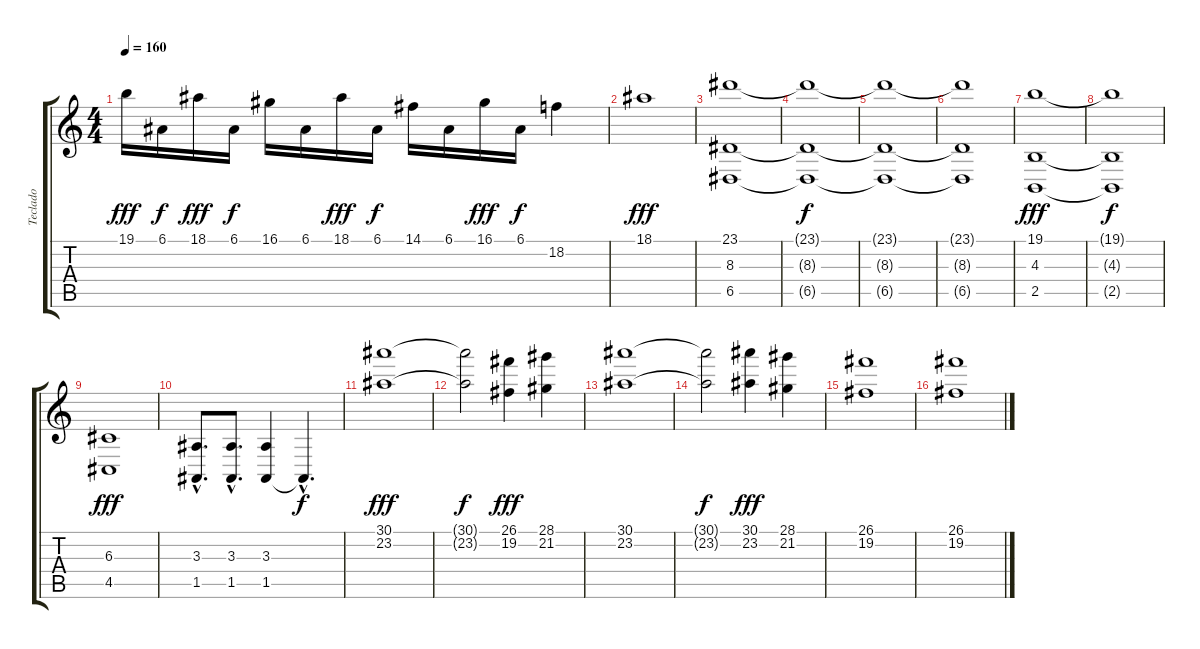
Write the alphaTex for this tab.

\track ("Teclado" "Teclado") {instrument stringensemble1}
\staff {score tabs}
\tuning (E4 B3 G3 D3 A2 E2) {hide}
\ts (4 4)
\tempo 160
\clef g2
\ks c
19.1.16{dy fff} 6.1.16{dy f} 18.1.16{dy fff} 6.1.16{dy f} 16.1.16 6.1.16 18.1.16{dy fff} 6.1.16{dy f} 14.1.16 6.1.16 16.1.16{dy fff} 6.1.16{dy f} 18.2.4 |
18.1.1{dy fff} |
(23.1 8.3 6.5).1{volume 10} |
(23.1{t} 8.3{t} 6.5{t}).1{dy f} |
(23.1{t} 8.3{t} 6.5{t}).1 |
(23.1{t} 8.3{t} 6.5{t}).1 |
(19.1 4.3 2.5).1{dy fff} |
(19.1{t} 4.3{t} 2.5{t}).1{dy f} |
(6.3 4.5).1{dy fff} |
(3.3{hac} 1.5{hac}).8{d} (3.3{hac} 1.5{hac}).8{d} (3.3 1.5).4 1.5{hac t}.4{d dy f volume 13} |
(30.1 23.2).1{dy fff} |
(30.1{t} 23.2{t}).2{dy f} (26.1 19.2).4{dy fff} (28.1 21.2).4 |
(30.1 23.2).1 |
(30.1{t} 23.2{t}).2{dy f} (30.1 23.2).4{dy fff} (28.1 21.2).4 |
(26.1 19.2).1 |
(26.1 19.2).1
